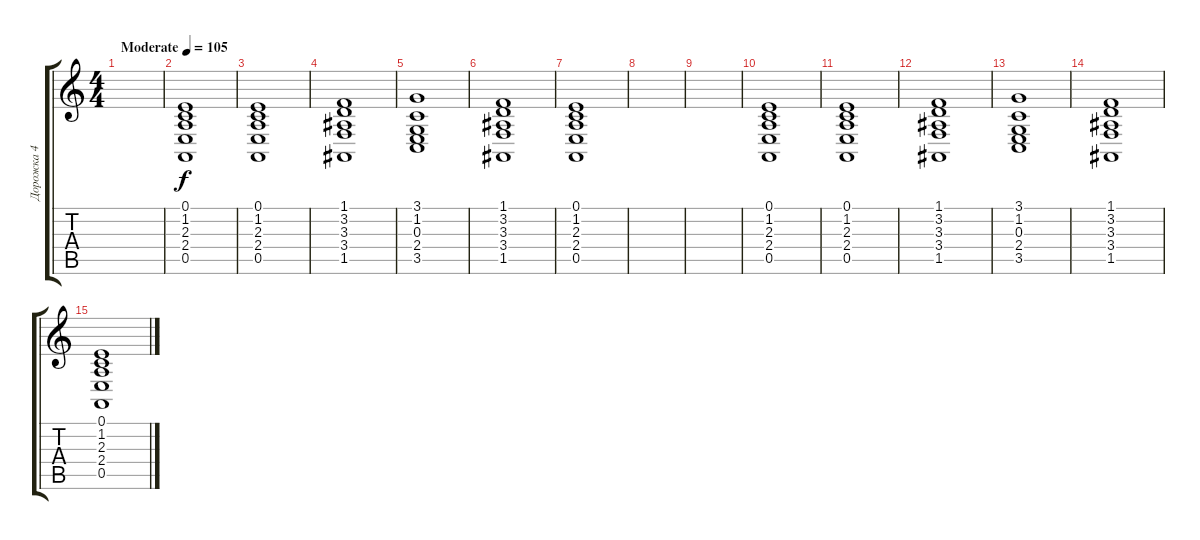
\track ("Дорожка 4" "Дорожка 4") {instrument pad8sweep}
\staff {score tabs}
\tuning (E4 B3 G3 D3 A2 E2) {hide}
\ts (4 4)
\tempo (105 "Moderate")
\clef g2
\ks c
|
(0.1 1.2 2.3 2.4 0.5).1 |
(0.1 1.2 2.3 2.4 0.5).1 |
(1.1 3.2 3.3 3.4 1.5).1 |
(3.1 1.2 0.3 2.4 3.5).1 |
(1.1 3.2 3.3 3.4 1.5).1 |
(0.1 1.2 2.3 2.4 0.5).1 |
|
|
(0.1 1.2 2.3 2.4 0.5).1 |
(0.1 1.2 2.3 2.4 0.5).1 |
(1.1 3.2 3.3 3.4 1.5).1 |
(3.1 1.2 0.3 2.4 3.5).1 |
(1.1 3.2 3.3 3.4 1.5).1 |
(0.1 1.2 2.3 2.4 0.5).1
